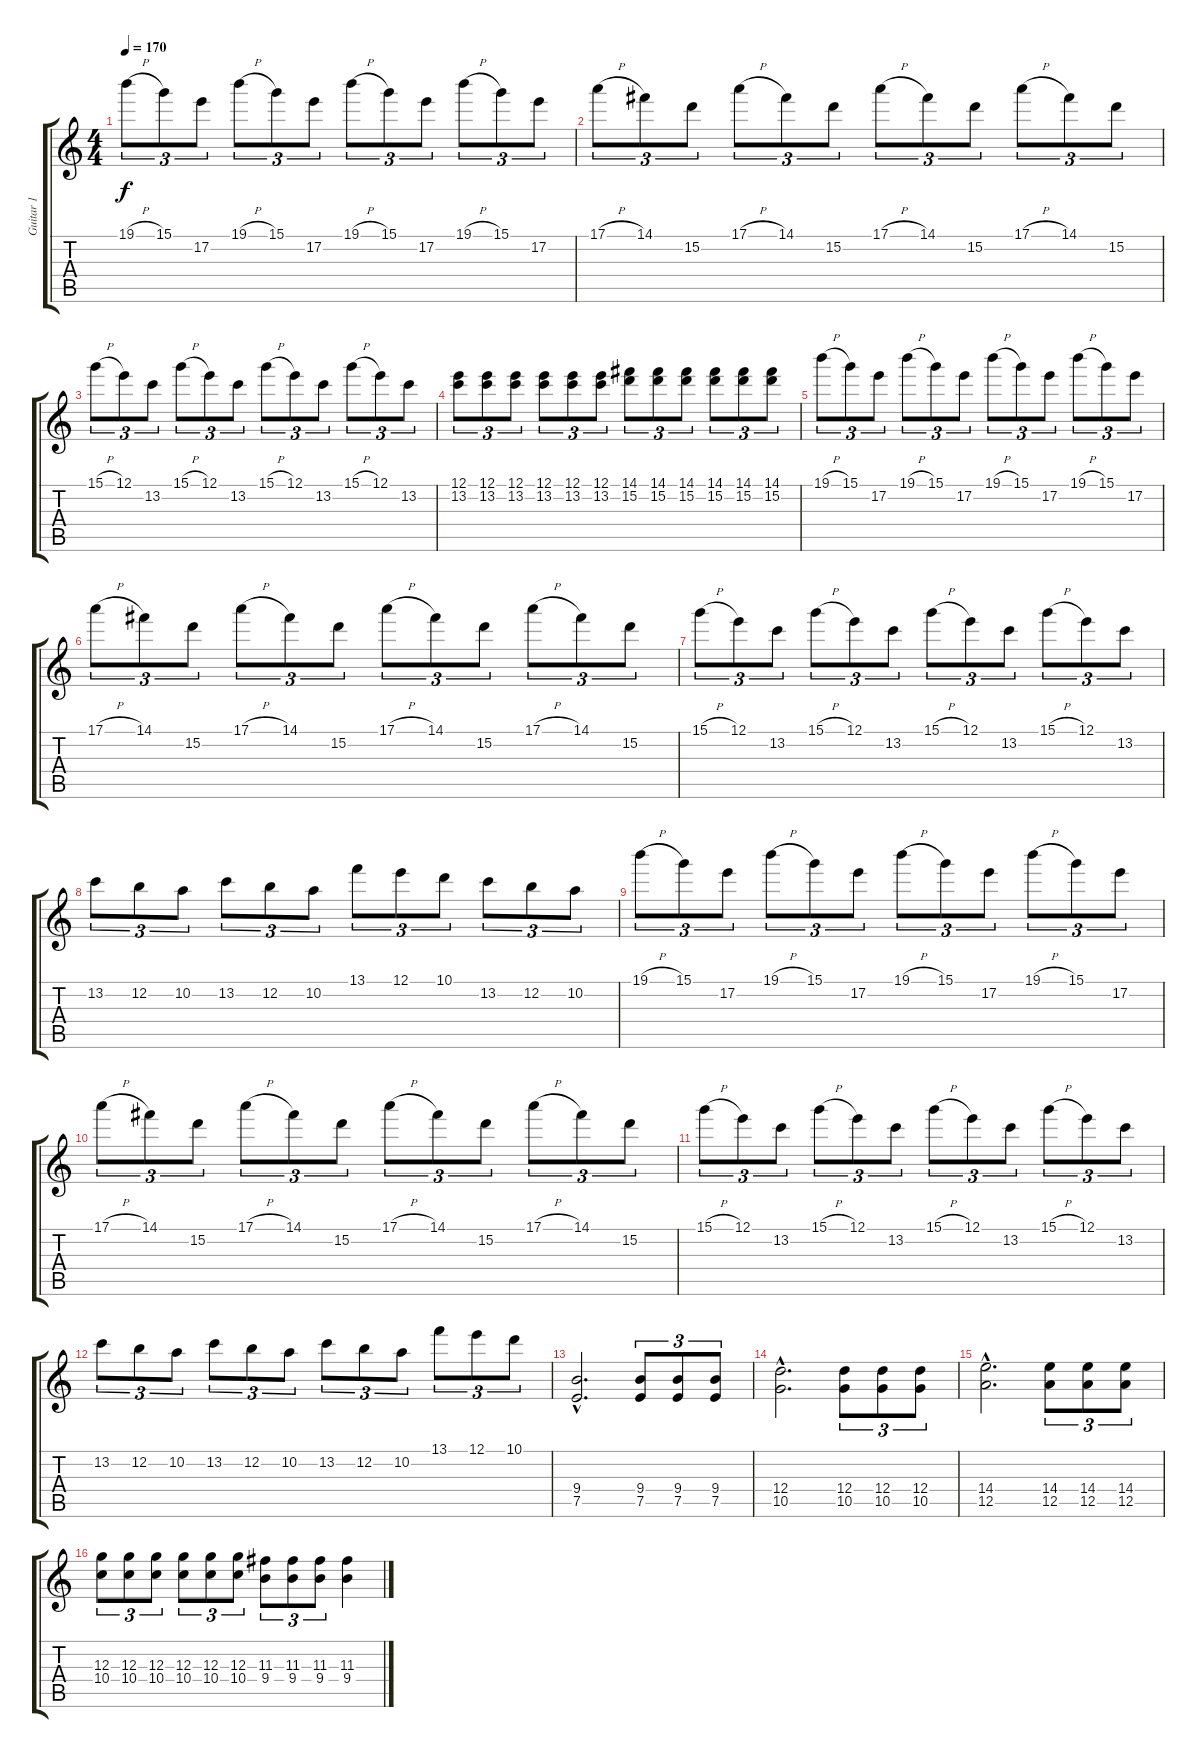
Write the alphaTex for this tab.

\track ("Guitar 1" "Guitar 1") {instrument distortionguitar}
\staff {score tabs}
\tuning (E4 B3 G3 D3 A2 E2) {hide}
\ts (4 4)
\tempo 170
\clef g2
\ks c
19.1{h}.8{tu (3 2) dy f} 15.1.8{tu (3 2)} 17.2.8{tu (3 2)} 19.1{h}.8{tu (3 2)} 15.1.8{tu (3 2)} 17.2.8{tu (3 2)} 19.1{h}.8{tu (3 2)} 15.1.8{tu (3 2)} 17.2.8{tu (3 2)} 19.1{h}.8{tu (3 2)} 15.1.8{tu (3 2)} 17.2.8{tu (3 2)} |
17.1{h}.8{tu (3 2)} 14.1.8{tu (3 2)} 15.2.8{tu (3 2)} 17.1{h}.8{tu (3 2)} 14.1.8{tu (3 2)} 15.2.8{tu (3 2)} 17.1{h}.8{tu (3 2)} 14.1.8{tu (3 2)} 15.2.8{tu (3 2)} 17.1{h}.8{tu (3 2)} 14.1.8{tu (3 2)} 15.2.8{tu (3 2)} |
15.1{h}.8{tu (3 2)} 12.1.8{tu (3 2)} 13.2.8{tu (3 2)} 15.1{h}.8{tu (3 2)} 12.1.8{tu (3 2)} 13.2.8{tu (3 2)} 15.1{h}.8{tu (3 2)} 12.1.8{tu (3 2)} 13.2.8{tu (3 2)} 15.1{h}.8{tu (3 2)} 12.1.8{tu (3 2)} 13.2.8{tu (3 2)} |
(12.1 13.2).8{tu (3 2)} (12.1 13.2).8{tu (3 2)} (12.1 13.2).8{tu (3 2)} (12.1 13.2).8{tu (3 2)} (12.1 13.2).8{tu (3 2)} (12.1 13.2).8{tu (3 2)} (14.1 15.2).8{tu (3 2)} (14.1 15.2).8{tu (3 2)} (14.1 15.2).8{tu (3 2)} (14.1 15.2).8{tu (3 2)} (14.1 15.2).8{tu (3 2)} (14.1 15.2).8{tu (3 2)} |
19.1{h}.8{tu (3 2)} 15.1.8{tu (3 2)} 17.2.8{tu (3 2)} 19.1{h}.8{tu (3 2)} 15.1.8{tu (3 2)} 17.2.8{tu (3 2)} 19.1{h}.8{tu (3 2)} 15.1.8{tu (3 2)} 17.2.8{tu (3 2)} 19.1{h}.8{tu (3 2)} 15.1.8{tu (3 2)} 17.2.8{tu (3 2)} |
17.1{h}.8{tu (3 2)} 14.1.8{tu (3 2)} 15.2.8{tu (3 2)} 17.1{h}.8{tu (3 2)} 14.1.8{tu (3 2)} 15.2.8{tu (3 2)} 17.1{h}.8{tu (3 2)} 14.1.8{tu (3 2)} 15.2.8{tu (3 2)} 17.1{h}.8{tu (3 2)} 14.1.8{tu (3 2)} 15.2.8{tu (3 2)} |
15.1{h}.8{tu (3 2)} 12.1.8{tu (3 2)} 13.2.8{tu (3 2)} 15.1{h}.8{tu (3 2)} 12.1.8{tu (3 2)} 13.2.8{tu (3 2)} 15.1{h}.8{tu (3 2)} 12.1.8{tu (3 2)} 13.2.8{tu (3 2)} 15.1{h}.8{tu (3 2)} 12.1.8{tu (3 2)} 13.2.8{tu (3 2)} |
13.2.8{tu (3 2)} 12.2.8{tu (3 2)} 10.2.8{tu (3 2)} 13.2.8{tu (3 2)} 12.2.8{tu (3 2)} 10.2.8{tu (3 2)} 13.1.8{tu (3 2)} 12.1.8{tu (3 2)} 10.1.8{tu (3 2)} 13.2.8{tu (3 2)} 12.2.8{tu (3 2)} 10.2.8{tu (3 2)} |
19.1{h}.8{tu (3 2)} 15.1.8{tu (3 2)} 17.2.8{tu (3 2)} 19.1{h}.8{tu (3 2)} 15.1.8{tu (3 2)} 17.2.8{tu (3 2)} 19.1{h}.8{tu (3 2)} 15.1.8{tu (3 2)} 17.2.8{tu (3 2)} 19.1{h}.8{tu (3 2)} 15.1.8{tu (3 2)} 17.2.8{tu (3 2)} |
17.1{h}.8{tu (3 2)} 14.1.8{tu (3 2)} 15.2.8{tu (3 2)} 17.1{h}.8{tu (3 2)} 14.1.8{tu (3 2)} 15.2.8{tu (3 2)} 17.1{h}.8{tu (3 2)} 14.1.8{tu (3 2)} 15.2.8{tu (3 2)} 17.1{h}.8{tu (3 2)} 14.1.8{tu (3 2)} 15.2.8{tu (3 2)} |
15.1{h}.8{tu (3 2)} 12.1.8{tu (3 2)} 13.2.8{tu (3 2)} 15.1{h}.8{tu (3 2)} 12.1.8{tu (3 2)} 13.2.8{tu (3 2)} 15.1{h}.8{tu (3 2)} 12.1.8{tu (3 2)} 13.2.8{tu (3 2)} 15.1{h}.8{tu (3 2)} 12.1.8{tu (3 2)} 13.2.8{tu (3 2)} |
13.2.8{tu (3 2)} 12.2.8{tu (3 2)} 10.2.8{tu (3 2)} 13.2.8{tu (3 2)} 12.2.8{tu (3 2)} 10.2.8{tu (3 2)} 13.2.8{tu (3 2)} 12.2.8{tu (3 2)} 10.2.8{tu (3 2)} 13.1.8{tu (3 2)} 12.1.8{tu (3 2)} 10.1.8{tu (3 2)} |
(9.4{hac} 7.5{hac}).2{d} (9.4 7.5).8{tu (3 2)} (9.4 7.5).8{tu (3 2)} (9.4 7.5).8{tu (3 2)} |
(12.4{hac} 10.5{hac}).2{d} (12.4 10.5).8{tu (3 2)} (12.4 10.5).8{tu (3 2)} (12.4 10.5).8{tu (3 2)} |
(14.4{hac} 12.5{hac}).2{d} (14.4 12.5).8{tu (3 2)} (14.4 12.5).8{tu (3 2)} (14.4 12.5).8{tu (3 2)} |
(12.3 10.4).8{tu (3 2)} (12.3 10.4).8{tu (3 2)} (12.3 10.4).8{tu (3 2)} (12.3 10.4).8{tu (3 2)} (12.3 10.4).8{tu (3 2)} (12.3 10.4).8{tu (3 2)} (11.3 9.4).8{tu (3 2)} (11.3 9.4).8{tu (3 2)} (11.3 9.4).8{tu (3 2)} (11.3 9.4).4
